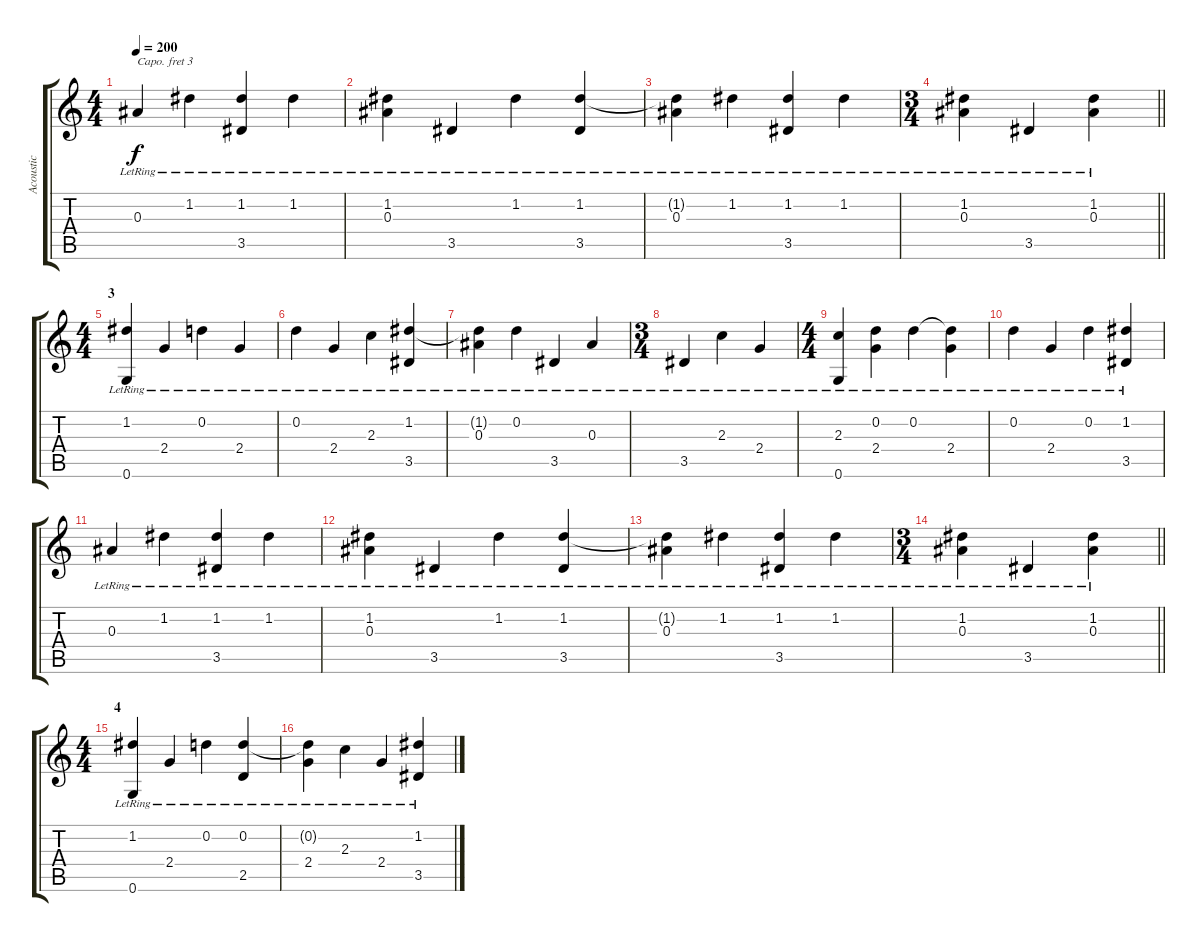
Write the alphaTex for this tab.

\track ("Acoustic" "Acoustic") {instrument acousticguitarsteel}
\staff {score tabs}
\capo 3
\tuning (E4 B3 G3 D3 A2 E2) {hide}
\ts (4 4)
\tempo 200
\clef g2
\ks c
0.3{lr}.4{dy f} 1.2{lr}.4 (1.2{lr} 3.5{lr}).4 1.2{lr}.4 |
(1.2{lr} 0.3{lr}).4 3.5{lr}.4 1.2{lr}.4 (1.2{lr} 3.5{lr}).4 |
(1.2{t} 0.3{lr}).4 1.2{lr}.4 (1.2{lr} 3.5{lr}).4 1.2{lr}.4 |
\ts (3 4)
\barLineRight lightlight
(1.2{lr} 0.3{lr}).4 3.5{lr}.4 (1.2{lr} 0.3{lr}).4 |
\ts (4 4)
\section ("" "3")
(1.2{lr} 0.6{lr}).4 2.4{lr}.4 0.2{lr}.4 2.4{lr}.4 |
0.2{lr}.4 2.4{lr}.4 2.3{lr}.4 (1.2{lr} 3.5{lr}).4 |
(1.2{t} 0.3{lr}).4 0.2{lr}.4 3.5{lr}.4 0.3{lr}.4 |
\ts (3 4)
3.5{lr}.4 2.3{lr}.4 2.4{lr}.4 |
\ts (4 4)
(2.3{lr} 0.6{lr}).4 (0.2{lr} 2.4{lr}).4 0.2{lr}.4 (0.2{t} 2.4{lr}).4 |
0.2{lr}.4 2.4{lr}.4 0.2{lr}.4 (1.2{lr} 3.5{lr}).4 |
0.3{lr}.4 1.2{lr}.4 (1.2{lr} 3.5{lr}).4 1.2{lr}.4 |
(1.2{lr} 0.3{lr}).4 3.5{lr}.4 1.2{lr}.4 (1.2{lr} 3.5{lr}).4 |
(1.2{t} 0.3{lr}).4 1.2{lr}.4 (1.2{lr} 3.5{lr}).4 1.2{lr}.4 |
\ts (3 4)
\barLineRight lightlight
(1.2{lr} 0.3{lr}).4 3.5{lr}.4 (1.2{lr} 0.3{lr}).4 |
\ts (4 4)
\section ("" "4")
(1.2{lr} 0.6{lr}).4 2.4{lr}.4 0.2{lr}.4 (0.2{lr} 2.5{lr}).4 |
(0.2{t} 2.4{lr}).4 2.3{lr}.4 2.4{lr}.4 (1.2{lr} 3.5{lr}).4
